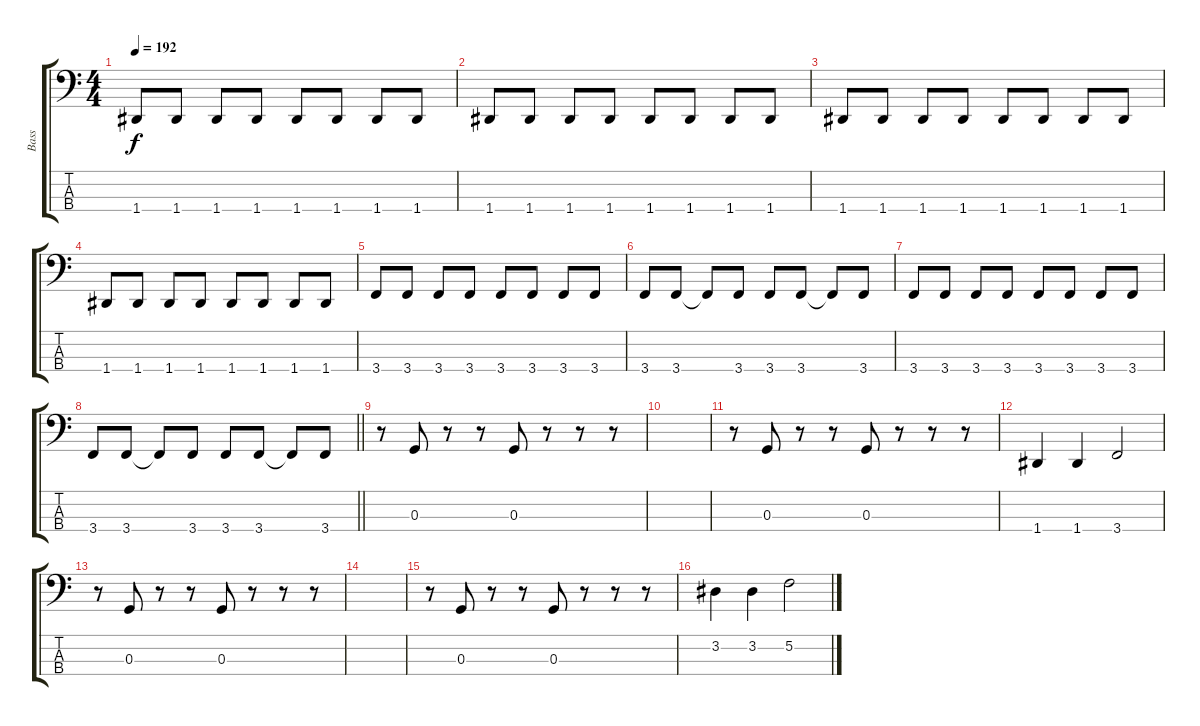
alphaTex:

\track ("Bass" "Bass") {instrument electricbassfinger}
\staff {score tabs}
\tuning (F2 C2 G1 D1) {hide}
\ts (4 4)
\tempo 192
\clef f4
\ks c
1.4.8{dy f} 1.4.8 1.4.8 1.4.8 1.4.8 1.4.8 1.4.8 1.4.8 |
1.4.8 1.4.8 1.4.8 1.4.8 1.4.8 1.4.8 1.4.8 1.4.8 |
1.4.8 1.4.8 1.4.8 1.4.8 1.4.8 1.4.8 1.4.8 1.4.8 |
1.4.8 1.4.8 1.4.8 1.4.8 1.4.8 1.4.8 1.4.8 1.4.8 |
3.4.8 3.4.8 3.4.8 3.4.8 3.4.8 3.4.8 3.4.8 3.4.8 |
3.4.8 3.4.8 3.4{t}.8 3.4.8 3.4.8 3.4.8 3.4{t}.8 3.4.8 |
3.4.8 3.4.8 3.4.8 3.4.8 3.4.8 3.4.8 3.4.8 3.4.8 |
\barLineRight lightlight
3.4.8 3.4.8 3.4{t}.8 3.4.8 3.4.8 3.4.8 3.4{t}.8 3.4.8 |
r.8 0.3.8 r.8 r.8 0.3.8 r.8 r.8 r.8 |
|
r.8 0.3.8 r.8 r.8 0.3.8 r.8 r.8 r.8 |
1.4.4 1.4.4 3.4.2 |
r.8 0.3.8 r.8 r.8 0.3.8 r.8 r.8 r.8 |
|
r.8 0.3.8 r.8 r.8 0.3.8 r.8 r.8 r.8 |
3.2.4 3.2.4 5.2.2
